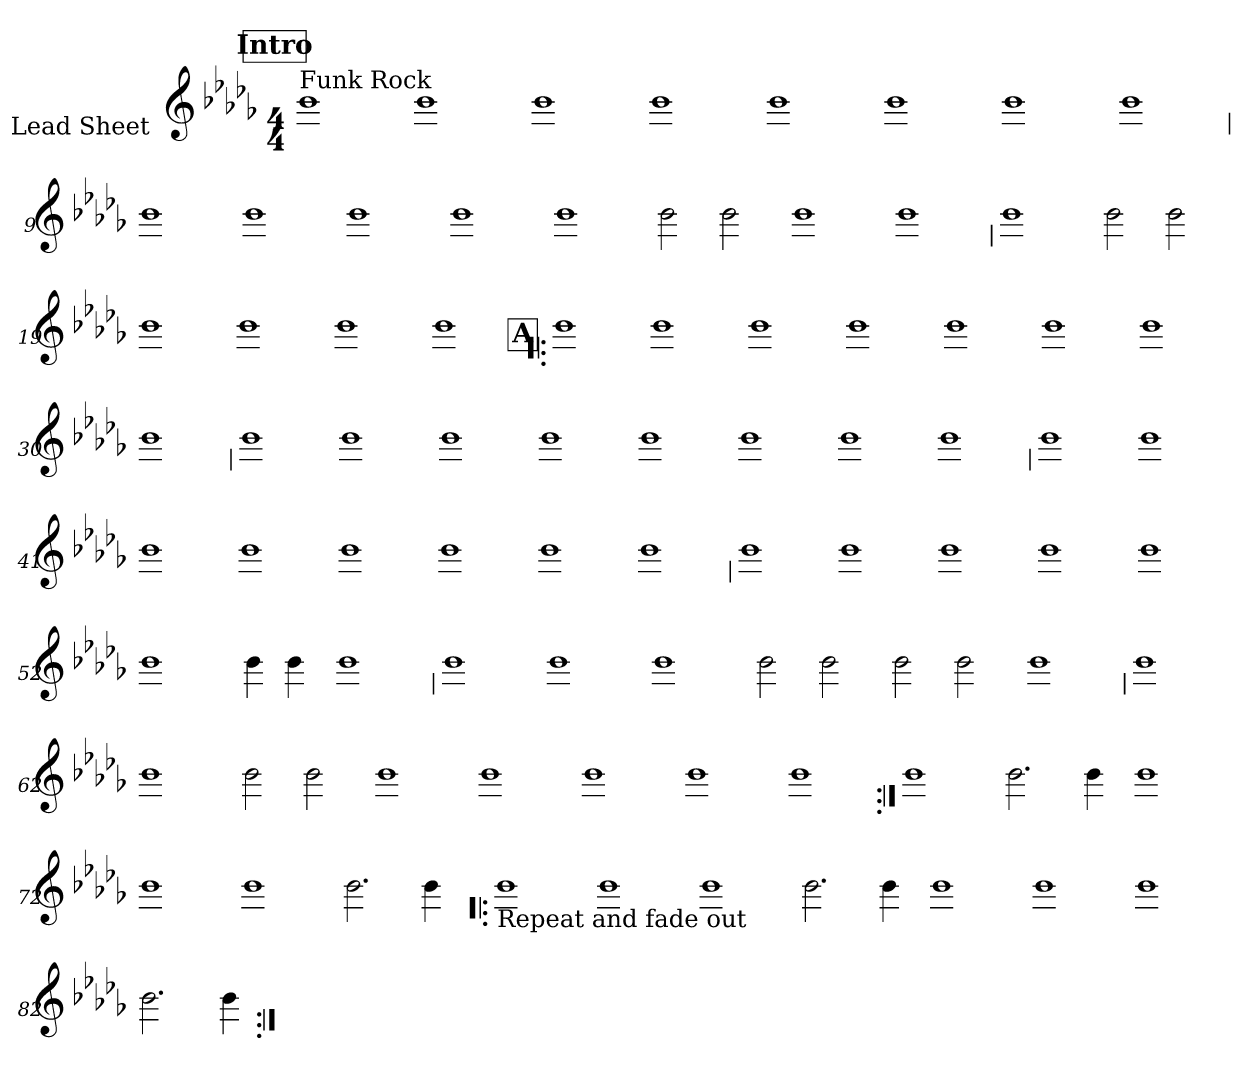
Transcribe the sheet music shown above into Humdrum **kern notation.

**kern
*part1
*staff1
*I"Lead Sheet
*stria0
*clefG2
*k[b-e-a-d-g-]
*b-:
*M4/4
*MM140
!!LO:REH:place=s1:a:t=Intro
=1||
!LO:TX:a:t=Funk Rock
1b-
=2-
1b-
=3-
1b-
=4-
1b-
=5-
1b-
=6-
1b-
=7-
1b-
=8-
1b-
!!LO:LB:g=z
=9
1b-
=10-
1b-
=11-
1b-
=12-
1b-
=13-
1b-
=14-
2b-
2b-
=15-
1b-
=16-
1b-
!!LO:LB:g=z
=17
1b-
=18-
2b-
2b-
=19-
1b-
=20-
1b-
=21-
1b-
=22-
1b-
!!LO:LB:g=z
!!LO:REH:place=s1:a:t=A
=23!|:
1b-
=24-
1b-
=25-
1b-
=26-
1b-
=27-
1b-
=28-
1b-
=29-
1b-
=30-
1b-
!!LO:LB:g=z
=31
1b-
=32-
1b-
=33-
1b-
=34-
1b-
=35-
1b-
=36-
1b-
=37-
1b-
=38-
1b-
!!LO:LB:g=z
=39
1b-
=40-
1b-
=41-
1b-
=42-
1b-
=43-
1b-
=44-
1b-
=45-
1b-
=46-
1b-
!!LO:LB:g=z
=47
1b-
=48-
1b-
=49-
1b-
=50-
1b-
=51-
1b-
=52-
1b-
=53-
4b-
4b-
=54-
1b-
!!LO:LB:g=z
=55
1b-
=56-
1b-
=57-
1b-
=58-
2b-
2b-
=59-
2b-
2b-
=60-
1b-
!!LO:LB:g=z
=61
1b-
=62-
1b-
=63-
2b-
2b-
=64-
1b-
=65-
1b-
=66-
1b-
=67-
1b-
=68-
1b-
!!LO:LB:g=z
=69:|!
1b-
=70-
2.b-
4b-
=71-
1b-
=72-
1b-
=73-
1b-
=74-
2.b-
4b-
!!LO:LB:g=z
=75!|:
!LO:TX:b:t=Repeat and fade out
1b-
=76-
1b-
=77-
1b-
=78-
2.b-
4b-
=79-
1b-
=80-
1b-
=81-
1b-
=82-
2.b-
4b-
=:|!
*-
